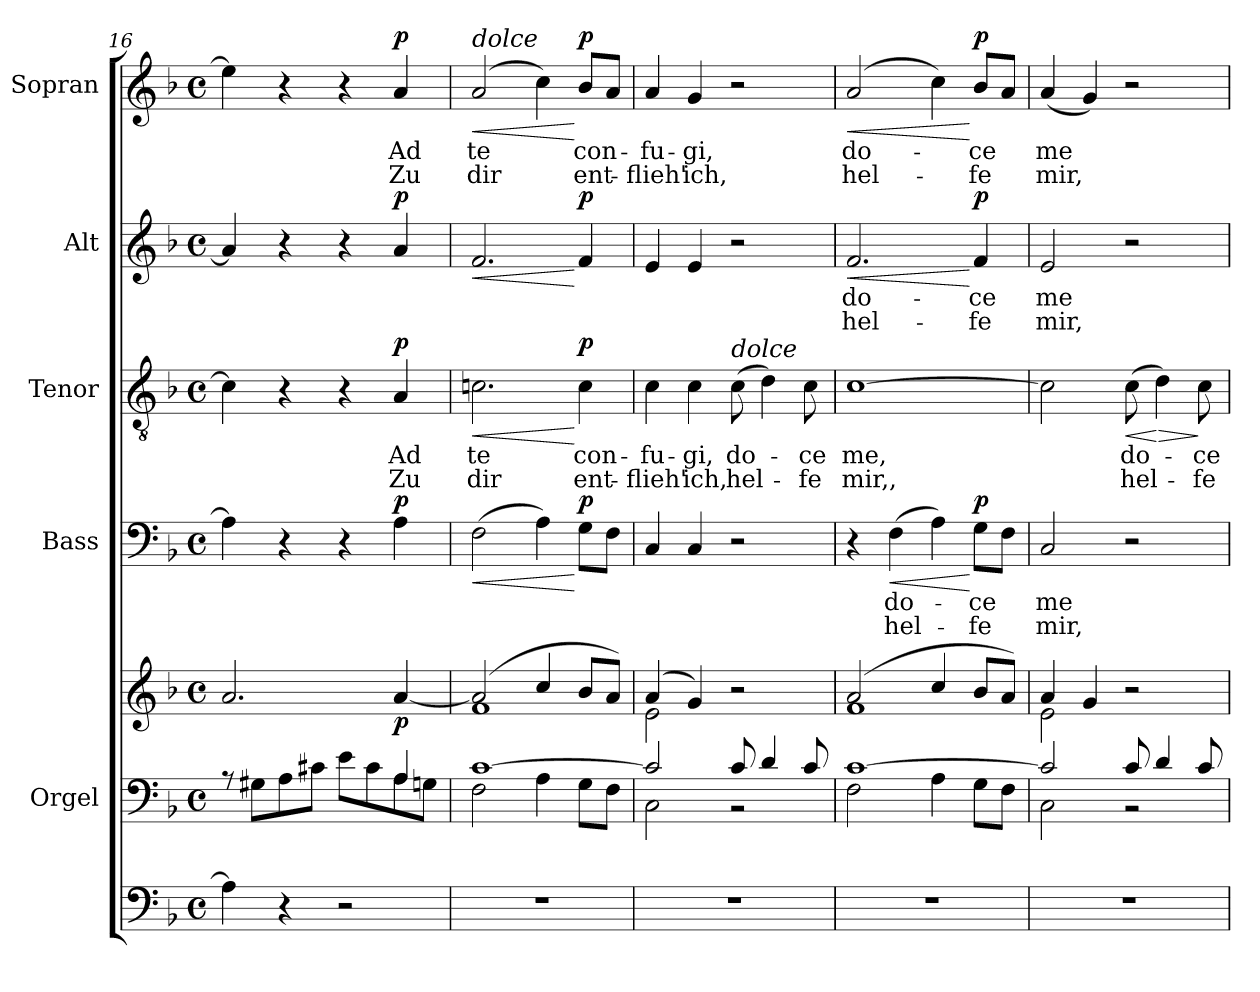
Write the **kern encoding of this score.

**kern	**kern	**kern	**dynam	**kern	**text	**text	**dynam	**kern	**text	**text	**dynam	**kern	**text	**text	**dynam	**kern	**text	**text	**dynam
*part6	*part5	*part5	*part5	*part4	*part4	*part4	*part4	*part3	*part3	*part3	*part3	*part2	*part2	*part2	*part2	*part1	*part1	*part1	*part1
*staff7	*staff6	*staff5	*staff5/6	*staff4	*staff4	*staff4	*staff4	*staff3	*staff3	*staff3	*staff3	*staff2	*staff2	*staff2	*staff2	*staff1	*staff1	*staff1	*staff1
*	*I"Orgel	*	*	*I"Bass	*	*	*	*I"Tenor	*	*	*	*I"Alt	*	*	*	*I"Sopran	*	*	*
*clefF4	*clefF4	*clefG2	*	*clefF4	*	*	*	*clefGv2	*	*	*	*clefG2	*	*	*	*clefG2	*	*	*
*k[b-]	*k[b-]	*k[b-]	*	*k[b-]	*	*	*	*k[b-]	*	*	*	*k[b-]	*	*	*	*k[b-]	*	*	*
*F:	*F:	*F:	*	*F:	*	*	*	*F:	*	*	*	*F:	*	*	*	*F:	*	*	*
*M4/4	*M4/4	*M4/4	*	*M4/4	*	*	*	*M4/4	*	*	*	*M4/4	*	*	*	*M4/4	*	*	*
*met(c)	*met(c)	*met(c)	*	*met(c)	*	*	*	*met(c)	*	*	*	*met(c)	*	*	*	*met(c)	*	*	*
=16	=16	=16	=16	=16	=16	=16	=16	=16	=16	=16	=16	=16	=16	=16	=16	=16	=16	=16	=16
*	*^	*	*	*	*	*	*	*	*	*	*	*	*	*	*	*	*	*	*
4A\]	2.ryy	8rA	2.a/	.	4A\]	.	.	.	4c#\]	.	.	.	4a/]	.	.	.	4ee\]	.	.	.
.	.	8G#X\L	.	.	.	.	.	.	.	.	.	.	.	.	.	.	.	.	.	.
4r	.	8A\	.	.	4r	.	.	.	4r	.	.	.	4r	.	.	.	4r	.	.	.
.	.	8c#X\J	.	.	.	.	.	.	.	.	.	.	.	.	.	.	.	.	.	.
2r	.	8e\L	.	.	4r	.	.	.	4r	.	.	.	4r	.	.	.	4r	.	.	.
.	.	8c#\	.	.	.	.	.	.	.	.	.	.	.	.	.	.	.	.	.	.
!	!	!	!	!LO:DY:b	!	!	!	!LO:DY:a	!	!	!	!LO:DY:a	!	!	!	!LO:DY:a	!	!	!	!LO:DY:a
.	4A/	8A\	[4a/	p	4A\	.	.	p	4A/	Ad	Zu	p	4a/	.	.	p	4a/	Ad	Zu	p
.	.	8Gn\J	.	.	.	.	.	.	.	.	.	.	.	.	.	.	.	.	.	.
=17	=17	=17	=17	=17	=17	=17	=17	=17	=17	=17	=17	=17	=17	=17	=17	=17	=17	=17	=17	=17
*	*	*	*^	*	*	*	*	*	*	*	*	*	*	*	*	*	*	*	*	*
!	!	!	!	!	!	!	!	!	!	!	!	!	!	!	!	!	!	!LO:TX:a:i:t=dolce	!	!	!
!	!	!	!	!	!	!	!	!	!LO:HP:b	!	!	!	!LO:HP:b	!	!	!	!LO:HP:b	!	!	!	!LO:HP:b
1r	[1c	2F\	(>2a/]	1f	.	(2F\	.	.	<	2.cn\	te	dir	<	2.f/	.	.	<	(>2a/	te	dir	<
.	.	4A\	4cc/	.	.	4A\)	.	.	.	.	.	.	.	.	.	.	.	4cc\)	.	.	.
!	!	!	!	!	!	!	!	!	!LO:DY:n=1:a	!	!	!	!LO:DY:n=1:a	!	!	!	!LO:DY:n=1:a	!	!	!	!LO:DY:n=1:a
.	.	8G\L	8b-/L	.	.	8G\L	.	.	[ p	4c\	con-	ent-	[ p	4f/	.	.	[ p	8b-/L	con-	ent-	[ p
.	.	8F\J	8a/J)	.	.	8F\J	.	.	.	.	.	.	.	.	.	.	.	8a/J	.	.	.
=18	=18	=18	=18	=18	=18	=18	=18	=18	=18	=18	=18	=18	=18	=18	=18	=18	=18	=18	=18	=18	=18
1r	2c/]	2C\	(>4a/	2e\	.	4C/	.	.	.	4c\	-fu-	-flieh'	.	4e/	.	.	.	4a/	-fu-	-flieh'	.
.	.	.	4g/)	.	.	4C/	.	.	.	4c\	-gi,	ich,	.	4e/	.	.	.	4g/	-gi,	ich,	.
!	!	!	!	!	!	!	!	!	!	!LO:TX:a:i:t=dolce	!	!	!	!	!	!	!	!	!	!	!
.	8c/	2r	2r	2ryy	.	2r	.	.	.	(>8c\	do-	hel-	.	2r	.	.	.	2r	.	.	.
.	4d/	.	.	.	.	.	.	.	.	4d\)	.	.	.	.	.	.	.	.	.	.	.
.	8c/	.	.	.	.	.	.	.	.	8c\	-ce	-fe	.	.	.	.	.	.	.	.	.
=19	=19	=19	=19	=19	=19	=19	=19	=19	=19	=19	=19	=19	=19	=19	=19	=19	=19	=19	=19	=19	=19
!	!	!	!	!	!	!	!	!	!	!	!	!	!	!	!	!	!LO:HP:b	!	!	!	!LO:HP:b
1r	[1c	2F\	(>2a/	1f	.	4r	.	.	.	[1c	me,	mir,,	.	2.f/	do-	hel-	<	(>2a/	do-	hel-	<
!	!	!	!	!	!	!	!	!	!LO:HP:b	!	!	!	!	!	!	!	!	!	!	!	!
.	.	.	.	.	.	(4F\	do-	hel-	<	.	.	.	.	.	.	.	.	.	.	.	.
.	.	4A\	4cc/	.	.	4A\)	.	.	.	.	.	.	.	.	.	.	.	4cc\)	.	.	.
!	!	!	!	!	!	!	!	!	!LO:DY:n=1:a	!	!	!	!	!	!	!	!LO:DY:n=1:a	!	!	!	!LO:DY:n=1:a
.	.	8G\L	8b-/L	.	.	8G\L	-ce	-fe	[ p	.	.	.	.	4f/	-ce	-fe	[ p	8b-/L	-ce	-fe	[ p
.	.	8F\J	8a/J)	.	.	8F\J	.	.	.	.	.	.	.	.	.	.	.	8a/J	.	.	.
!!LO:PB:g=z
=20	=20	=20	=20	=20	=20	=20	=20	=20	=20	=20	=20	=20	=20	=20	=20	=20	=20	=20	=20	=20	=20
1r	2c/]	2C\	4a/	2e\	.	2C/	me	mir,	.	2c\]	.	.	.	2e/	me	mir,	.	(4a/	me	mir,	.
.	.	.	4g/	.	.	.	.	.	.	.	.	.	.	.	.	.	.	4g/)	.	.	.
!	!	!	!	!	!	!	!	!	!	!	!	!	!LO:HP:b	!	!	!	!	!	!	!	!
.	8c/	2rBB	2r	2ryy	.	2r	.	.	.	(>8c\	do-	hel-	<	2r	.	.	.	2r	.	.	.
!	!	!	!	!	!	!	!	!	!	!	!	!	!LO:HP:n=1:b	!	!	!	!	!	!	!	!
.	4d/	.	.	.	.	.	.	.	.	4d\)	.	.	[ >	.	.	.	.	.	.	.	.
.	8c/	.	.	.	.	.	.	.	.	8c\	-ce	-fe	]	.	.	.	.	.	.	.	.
*	*v	*v	*	*	*	*	*	*	*	*	*	*	*	*	*	*	*	*	*	*	*
*	*	*v	*v	*	*	*	*	*	*	*	*	*	*	*	*	*	*	*	*	*
=	=	=	=	=	=	=	=	=	=	=	=	=	=	=	=	=	=	=	=
*-	*-	*-	*-	*-	*-	*-	*-	*-	*-	*-	*-	*-	*-	*-	*-	*-	*-	*-	*-
